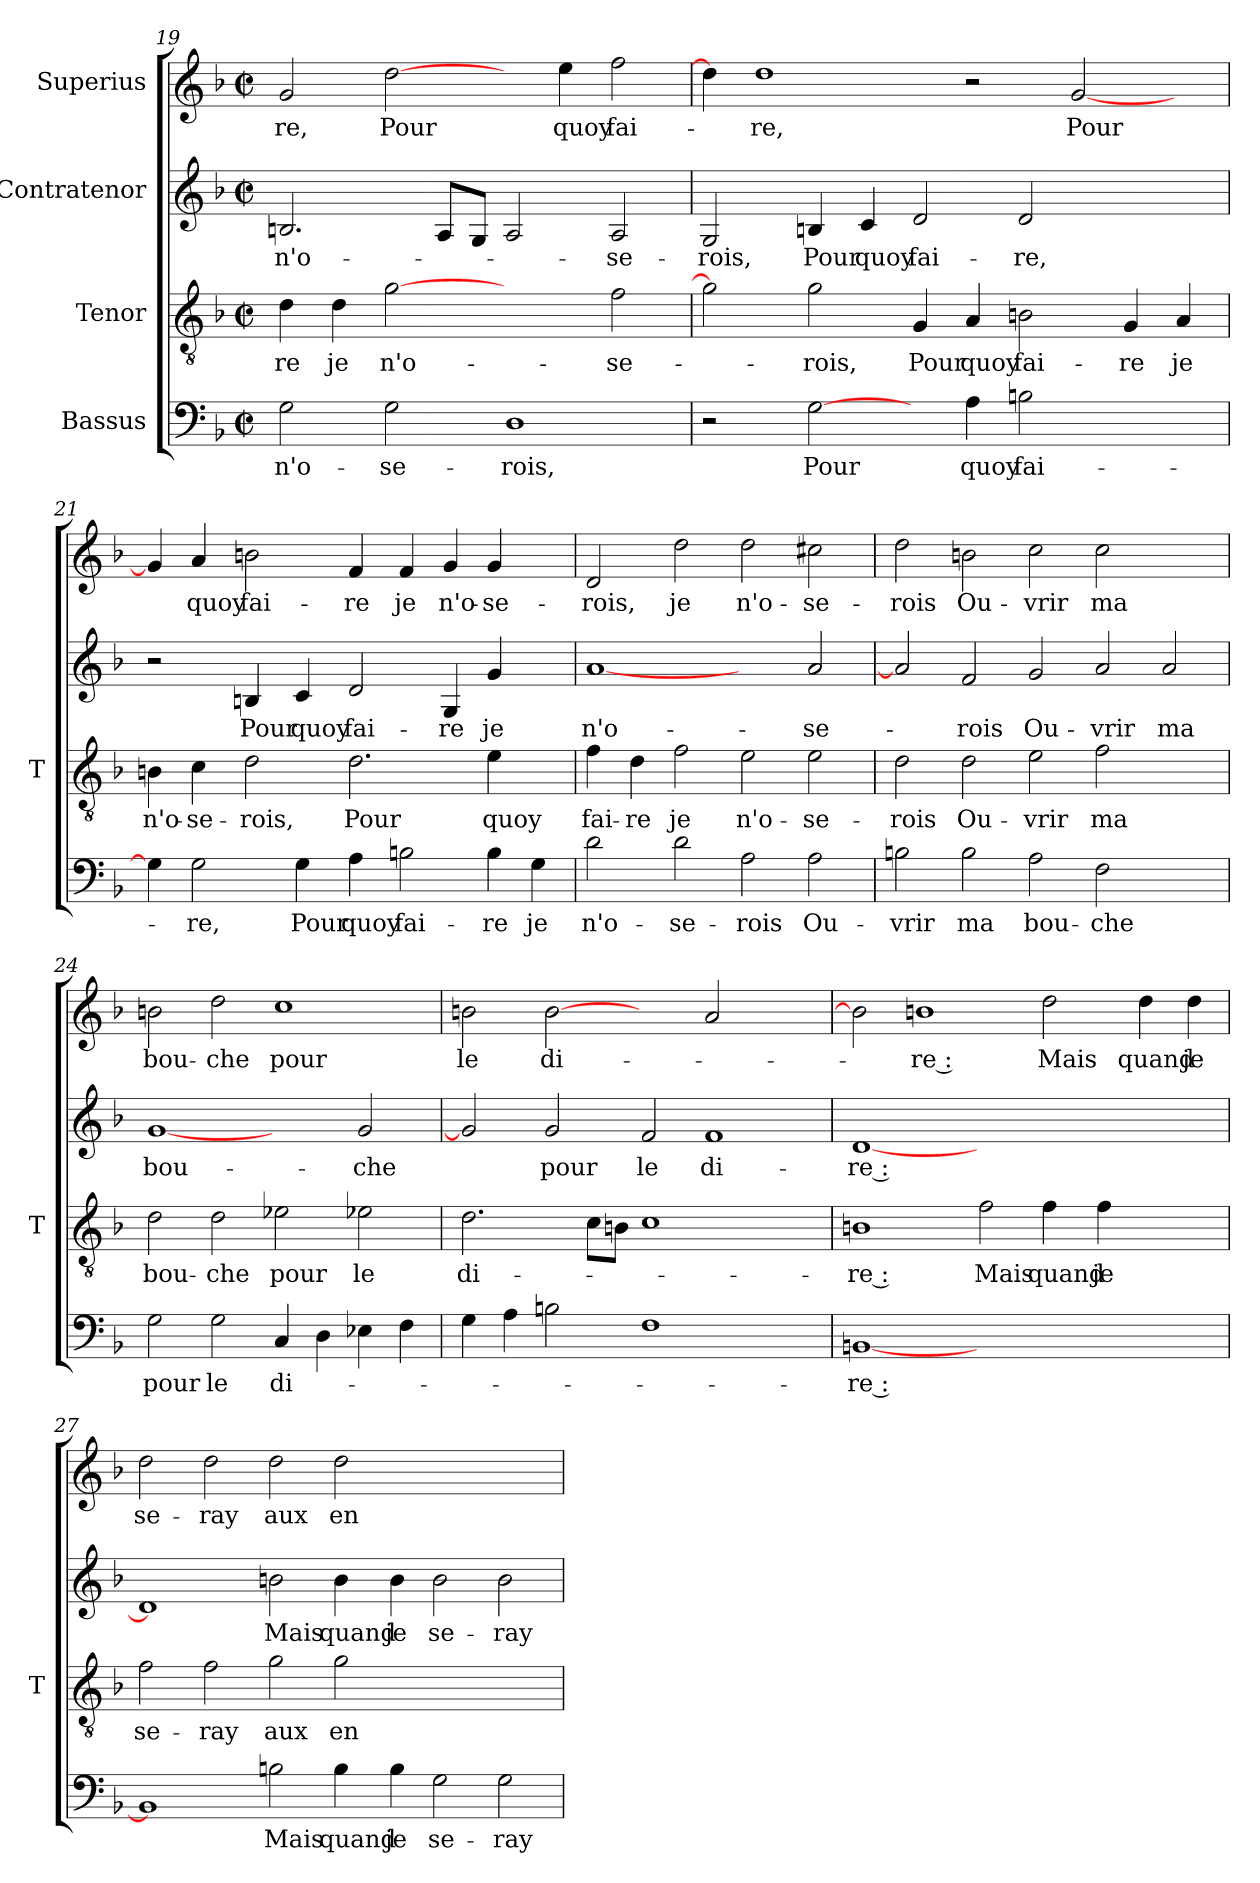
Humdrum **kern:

**kern	**text	**kern	**text	**kern	**text	**kern	**text
*part4	*part4	*part3	*part3	*part2	*part2	*part1	*part1
*staff4	*staff4	*staff3	*staff3	*staff2	*staff2	*staff1	*staff1
*I"Bassus	*	*I"Tenor	*	*I"Contratenor	*	*I"Superius	*
*	*	*I'T	*	*	*	*	*
*clefF4	*	*clefGv2	*	*clefG2	*	*clefG2	*
*k[b-]	*	*k[b-]	*	*k[b-]	*	*k[b-]	*
*F:	*	*F:	*	*F:	*	*F:	*
*M2/2	*	*M2/2	*	*M2/2	*	*M2/2	*
*met(c|)	*	*met(c|)	*	*met(c|)	*	*met(c|)	*
=19	=19	=19	=19	=19	=19	=19	=19
2G	n'o-	4d	-re	2.Bn	n'o-	2g	-re,
.	.	4d	-je	.	.	.	.
2G	se-	[2g	n'o-	.	.	[2dd	-Pour
.	.	.	.	8AL	.	.	.
.	.	.	.	8GJ	.	.	.
1D	-rois,	2ryy	.	2A	.	4ryy	.
.	.	.	.	.	.	4ee	-quoy
.	.	2f	se-	2A	se-	2ff	fai-
=20	=20	=20	=20	=20	=20	=20	=20
2r	.	2g]	.	2G	-rois,	4dd]	.
.	.	.	.	.	.	1dd	-re,
[2G	-Pour	2g	-rois,	4Bn	-Pour	.	.
.	.	.	.	4c	-quoy	.	.
4ryy	.	4G	-Pour	2d	fai-	.	.
4A	-quoy	4A	-quoy	.	.	2r	.
2B	fai-	2B	fai-	2d	-re,	.	.
.	.	.	.	.	.	[2g	-Pour
2ryy	.	4G	-re	2ryy	.	.	.
.	.	4A	-je	.	.	4ryy	.
!!LO:LB:g=z
=21	=21	=21	=21	=21	=21	=21	=21
4G]	.	4B	n'o-	2r	.	4g]	.
2G	-re,	4c	se-	.	.	4a	-quoy
.	.	2d	-rois,	4Bn	-Pour	2b	fai-
4G	-Pour	.	.	4c	-quoy	.	.
4A	-quoy	2.d	-Pour	2d	fai-	4f	-re
2B	fai-	.	.	.	.	4f	-je
.	.	.	.	4G	-re	4g	n'o-
4B	-re	4e	-quoy	4g	-je	4g	se-
4G	-je	4ryy	.	4ryy	.	4ryy	.
=22	=22	=22	=22	=22	=22	=22	=22
2d	n'o-	4f	fai-	[1a	n'o-	2d	-rois,
.	.	4d	-re	.	.	.	.
2d	se-	2f	-je	.	.	2dd	-je
2A	-rois	2e	n'o-	2ryy	.	2dd	n'o-
2A	Ou-	2e	se-	2a	se-	2cc#X	se-
=23	=23	=23	=23	=23	=23	=23	=23
2B	-vrir	2d	-rois	2a]	.	2dd	-rois
2B	-ma	2d	Ou-	2f	-rois	2b	Ou-
2A	bou-	2e	-vrir	2g	Ou-	2cc	-vrir
2F	-che	2f	-ma	2a	-vrir	2cc	-ma
2ryy	.	2ryy	.	2a	-ma	2ryy	.
=24	=24	=24	=24	=24	=24	=24	=24
2G	-pour	2d	bou-	[1g	bou-	2b	bou-
2G	-le	2d	-che	.	.	2dd	-che
4C	di-	2e-X	-pour	2ryy	.	1cc	-pour
4D	.	.	.	.	.	.	.
4E-X	.	2e-X	-le	2g	-che	.	.
4F	.	.	.	.	.	.	.
!!LO:PB:g=z
=25	=25	=25	=25	=25	=25	=25	=25
4G	.	2.d	di-	2g]	.	2b	-le
4A	.	.	.	.	.	.	.
2B	.	.	.	2g	-pour	[2b	di-
.	.	8cL	.	.	.	.	.
.	.	8BJ	.	.	.	.	.
1F	.	1c	.	2f	-le	2ryy	.
.	.	.	.	1f	di-	2a	.
2ryy	.	2ryy	.	.	.	2ryy	.
=26	=26	=26	=26	=26	=26	=26	=26
[1BB	-re :	1B	-re :	[1d	-re :	2b]	.
.	.	.	.	.	.	1b	-re :
1.ryy	.	2f	-Mais	1.ryy	.	.	.
.	.	4f	-quand	.	.	2dd	-Mais
.	.	4f	-je	.	.	.	.
.	.	2ryy	.	.	.	4dd	-quand
.	.	.	.	.	.	4dd	-je
=27	=27	=27	=27	=27	=27	=27	=27
1BB]	.	2f	se-	1d]	.	2dd	se-
.	.	2f	-ray	.	.	2dd	-ray
2B	-Mais	2g	-aux	2bn	-Mais	2dd	-aux
4B	-quand	2g	en-	4b	-quand	2dd	en-
4B	-je	.	.	4b	-je	.	.
2G	se-	1ryy	.	2b	se-	1ryy	.
2G	-ray	.	.	2b	-ray	.	.
=	=	=	=	=	=	=	=
*-	*-	*-	*-	*-	*-	*-	*-
